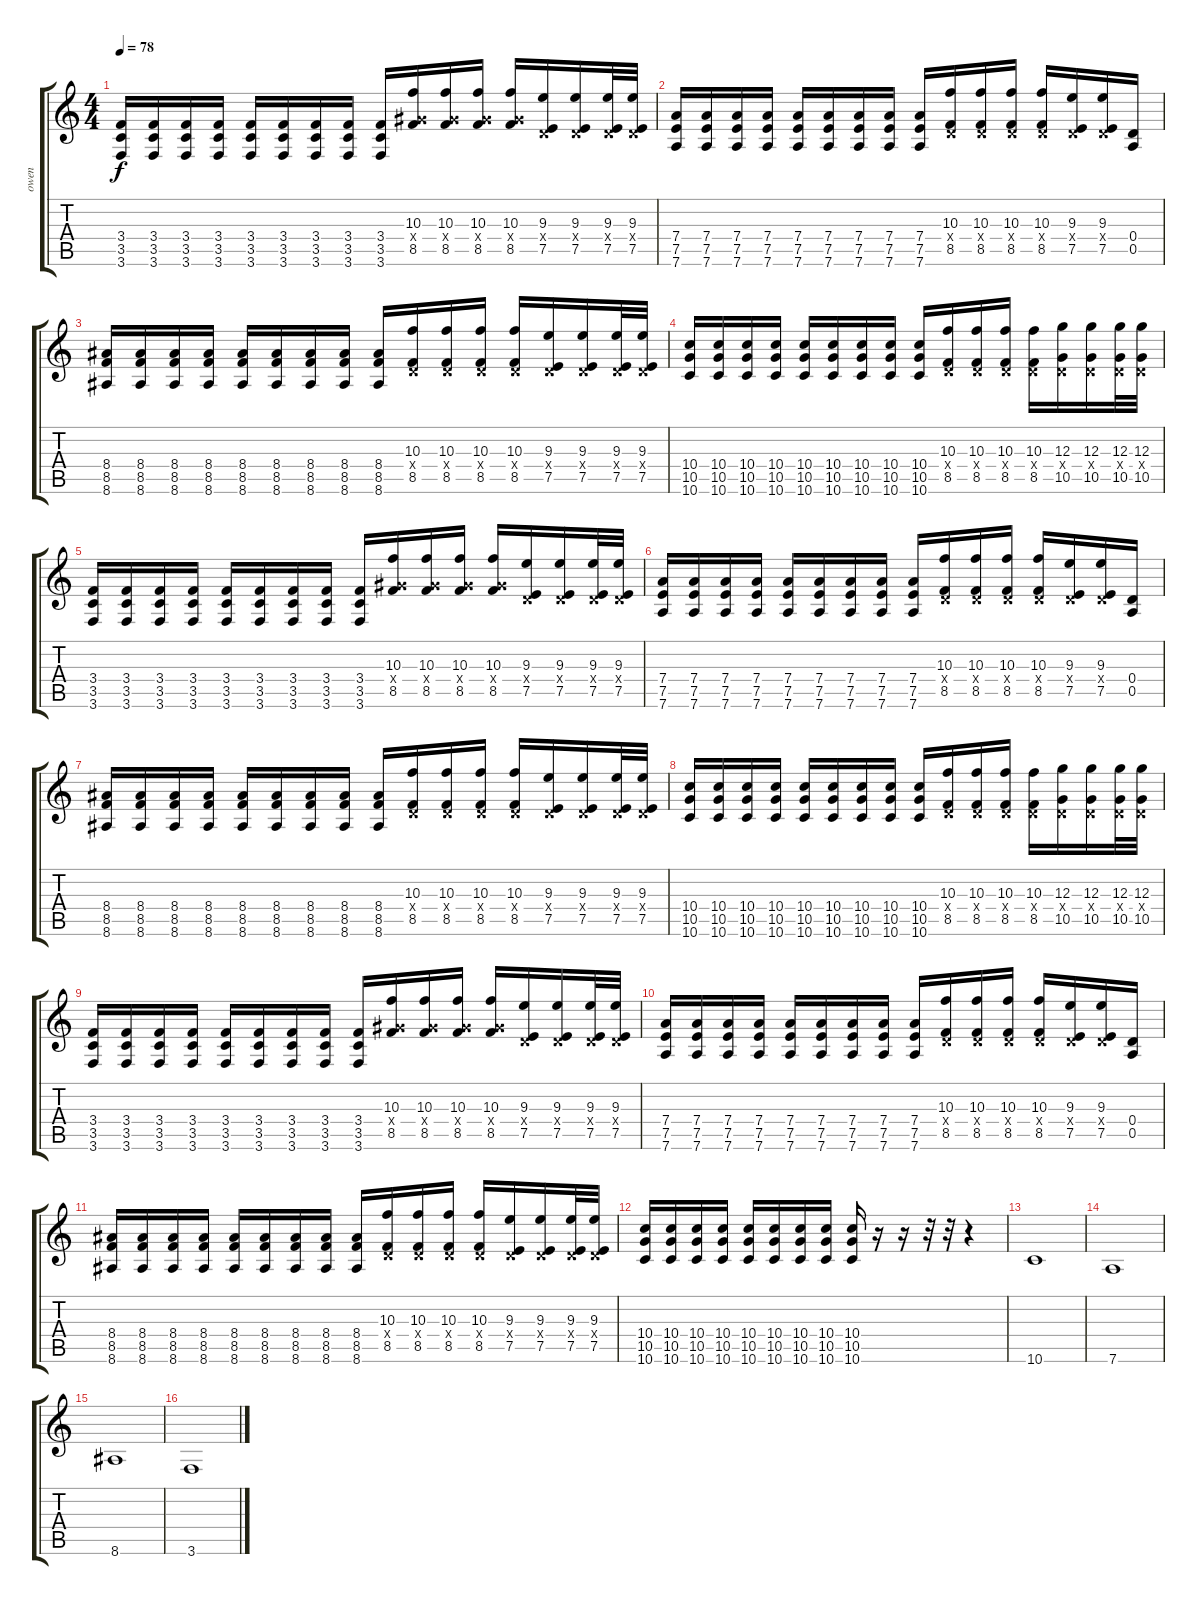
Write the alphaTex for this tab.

\track ("owen" "owen") {instrument overdrivenguitar}
\staff {score tabs}
\tuning (E4 B3 G3 D3 A2 D2) {hide}
\ts (4 4)
\tempo 78
\clef g2
\ks c
(3.4 3.5 3.6).16{dy f instrument overdrivenguitar} (3.4 3.5 3.6).16 (3.4 3.5 3.6).16 (3.4 3.5 3.6).16 (3.4 3.5 3.6).16 (3.4 3.5 3.6).16 (3.4 3.5 3.6).16 (3.4 3.5 3.6).16 (3.4 3.5 3.6).16 (10.3 6.4{x} 8.5).16 (10.3 6.4{x} 8.5).16 (10.3 6.4{x} 8.5).16 (10.3 6.4{x} 8.5).16 (9.3 0.4{x} 7.5).16 (9.3 0.4{x} 7.5).16 (9.3 0.4{x} 7.5).32 (9.3 0.4{x} 7.5).32 |
(7.4 7.5 7.6).16 (7.4 7.5 7.6).16 (7.4 7.5 7.6).16 (7.4 7.5 7.6).16 (7.4 7.5 7.6).16 (7.4 7.5 7.6).16 (7.4 7.5 7.6).16 (7.4 7.5 7.6).16 (7.4 7.5 7.6).16 (10.3 0.4{x} 8.5).16 (10.3 0.4{x} 8.5).16 (10.3 0.4{x} 8.5).16 (10.3 0.4{x} 8.5).16 (9.3 0.4{x} 7.5).16 (9.3 0.4{x} 7.5).16 (0.4 0.5).16 |
(8.4 8.5 8.6).16 (8.4 8.5 8.6).16 (8.4 8.5 8.6).16 (8.4 8.5 8.6).16 (8.4 8.5 8.6).16 (8.4 8.5 8.6).16 (8.4 8.5 8.6).16 (8.4 8.5 8.6).16 (8.4 8.5 8.6).16 (10.3 0.4{x} 8.5).16 (10.3 0.4{x} 8.5).16 (10.3 0.4{x} 8.5).16 (10.3 0.4{x} 8.5).16 (9.3 0.4{x} 7.5).16 (9.3 0.4{x} 7.5).16 (9.3 0.4{x} 7.5).32 (9.3 0.4{x} 7.5).32 |
(10.4 10.5 10.6).16 (10.4 10.5 10.6).16 (10.4 10.5 10.6).16 (10.4 10.5 10.6).16 (10.4 10.5 10.6).16 (10.4 10.5 10.6).16 (10.4 10.5 10.6).16 (10.4 10.5 10.6).16 (10.4 10.5 10.6).16 (10.3 0.4{x} 8.5).16 (10.3 0.4{x} 8.5).16 (10.3 0.4{x} 8.5).16 (10.3 0.4{x} 8.5).16 (12.3 0.4{x} 10.5).16 (12.3 0.4{x} 10.5).16 (12.3 0.4{x} 10.5).32 (12.3 0.4{x} 10.5).32 |
(3.4 3.5 3.6).16 (3.4 3.5 3.6).16 (3.4 3.5 3.6).16 (3.4 3.5 3.6).16 (3.4 3.5 3.6).16 (3.4 3.5 3.6).16 (3.4 3.5 3.6).16 (3.4 3.5 3.6).16 (3.4 3.5 3.6).16 (10.3 6.4{x} 8.5).16 (10.3 6.4{x} 8.5).16 (10.3 6.4{x} 8.5).16 (10.3 6.4{x} 8.5).16 (9.3 0.4{x} 7.5).16 (9.3 0.4{x} 7.5).16 (9.3 0.4{x} 7.5).32 (9.3 0.4{x} 7.5).32 |
(7.4 7.5 7.6).16 (7.4 7.5 7.6).16 (7.4 7.5 7.6).16 (7.4 7.5 7.6).16 (7.4 7.5 7.6).16 (7.4 7.5 7.6).16 (7.4 7.5 7.6).16 (7.4 7.5 7.6).16 (7.4 7.5 7.6).16 (10.3 0.4{x} 8.5).16 (10.3 0.4{x} 8.5).16 (10.3 0.4{x} 8.5).16 (10.3 0.4{x} 8.5).16 (9.3 0.4{x} 7.5).16 (9.3 0.4{x} 7.5).16 (0.4 0.5).16 |
(8.4 8.5 8.6).16 (8.4 8.5 8.6).16 (8.4 8.5 8.6).16 (8.4 8.5 8.6).16 (8.4 8.5 8.6).16 (8.4 8.5 8.6).16 (8.4 8.5 8.6).16 (8.4 8.5 8.6).16 (8.4 8.5 8.6).16 (10.3 0.4{x} 8.5).16 (10.3 0.4{x} 8.5).16 (10.3 0.4{x} 8.5).16 (10.3 0.4{x} 8.5).16 (9.3 0.4{x} 7.5).16 (9.3 0.4{x} 7.5).16 (9.3 0.4{x} 7.5).32 (9.3 0.4{x} 7.5).32 |
(10.4 10.5 10.6).16 (10.4 10.5 10.6).16 (10.4 10.5 10.6).16 (10.4 10.5 10.6).16 (10.4 10.5 10.6).16 (10.4 10.5 10.6).16 (10.4 10.5 10.6).16 (10.4 10.5 10.6).16 (10.4 10.5 10.6).16 (10.3 0.4{x} 8.5).16 (10.3 0.4{x} 8.5).16 (10.3 0.4{x} 8.5).16 (10.3 0.4{x} 8.5).16 (12.3 0.4{x} 10.5).16 (12.3 0.4{x} 10.5).16 (12.3 0.4{x} 10.5).32 (12.3 0.4{x} 10.5).32 |
(3.4 3.5 3.6).16 (3.4 3.5 3.6).16 (3.4 3.5 3.6).16 (3.4 3.5 3.6).16 (3.4 3.5 3.6).16 (3.4 3.5 3.6).16 (3.4 3.5 3.6).16 (3.4 3.5 3.6).16 (3.4 3.5 3.6).16 (10.3 6.4{x} 8.5).16 (10.3 6.4{x} 8.5).16 (10.3 6.4{x} 8.5).16 (10.3 6.4{x} 8.5).16 (9.3 0.4{x} 7.5).16 (9.3 0.4{x} 7.5).16 (9.3 0.4{x} 7.5).32 (9.3 0.4{x} 7.5).32 |
(7.4 7.5 7.6).16 (7.4 7.5 7.6).16 (7.4 7.5 7.6).16 (7.4 7.5 7.6).16 (7.4 7.5 7.6).16 (7.4 7.5 7.6).16 (7.4 7.5 7.6).16 (7.4 7.5 7.6).16 (7.4 7.5 7.6).16 (10.3 0.4{x} 8.5).16 (10.3 0.4{x} 8.5).16 (10.3 0.4{x} 8.5).16 (10.3 0.4{x} 8.5).16 (9.3 0.4{x} 7.5).16 (9.3 0.4{x} 7.5).16 (0.4 0.5).16 |
(8.4 8.5 8.6).16 (8.4 8.5 8.6).16 (8.4 8.5 8.6).16 (8.4 8.5 8.6).16 (8.4 8.5 8.6).16 (8.4 8.5 8.6).16 (8.4 8.5 8.6).16 (8.4 8.5 8.6).16 (8.4 8.5 8.6).16 (10.3 0.4{x} 8.5).16 (10.3 0.4{x} 8.5).16 (10.3 0.4{x} 8.5).16 (10.3 0.4{x} 8.5).16 (9.3 0.4{x} 7.5).16 (9.3 0.4{x} 7.5).16 (9.3 0.4{x} 7.5).32 (9.3 0.4{x} 7.5).32 |
(10.4 10.5 10.6).16 (10.4 10.5 10.6).16 (10.4 10.5 10.6).16 (10.4 10.5 10.6).16 (10.4 10.5 10.6).16 (10.4 10.5 10.6).16 (10.4 10.5 10.6).16 (10.4 10.5 10.6).16 (10.4 10.5 10.6).16 r.16 r.16 r.32 r.32 r.4 |
10.6.1 |
7.6.1 |
8.6.1 |
3.6.1
